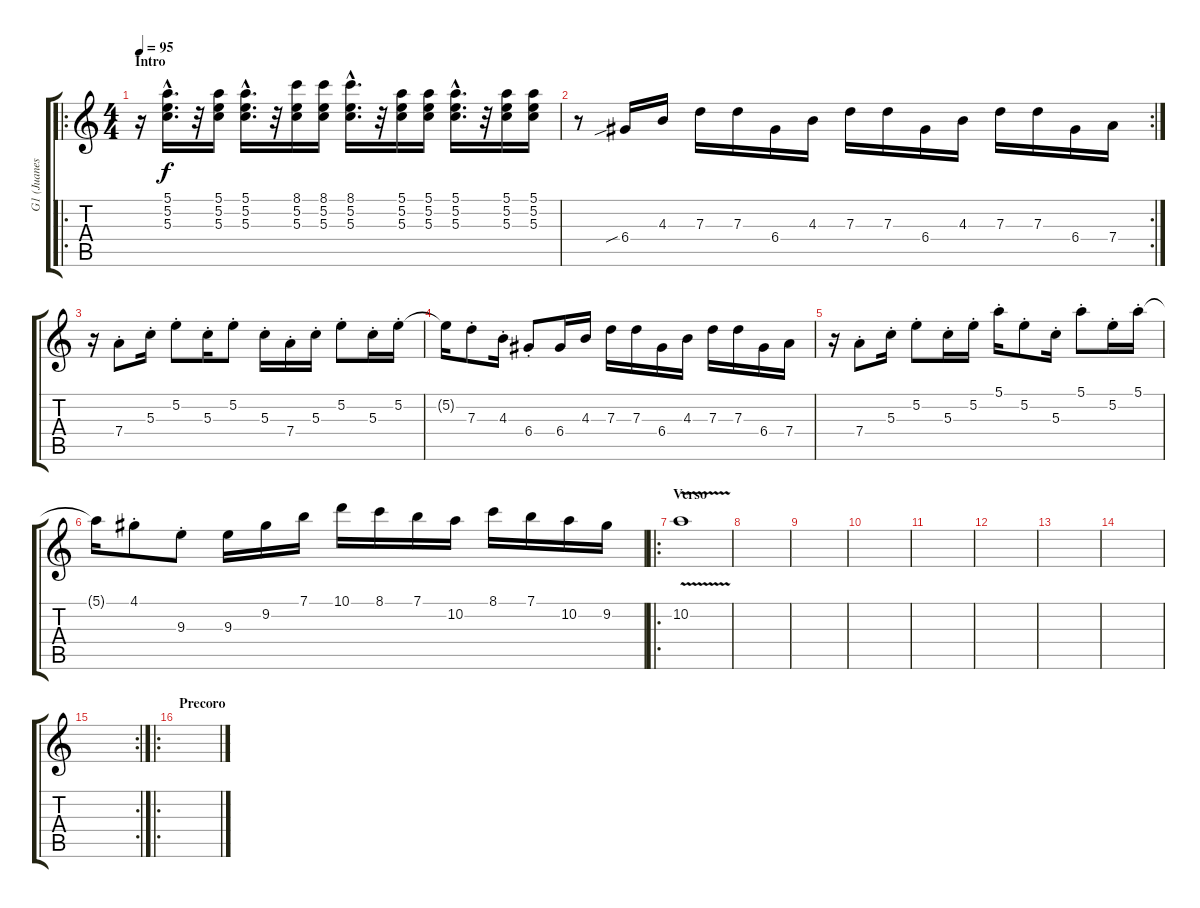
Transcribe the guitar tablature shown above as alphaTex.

\track ("G1 (Juanes)" "G1 (Juanes") {instrument overdrivenguitar}
\staff {score tabs}
\tuning (E4 B3 G3 D3 A2 E2) {hide}
\ro
\ts (4 4)
\section ("" "Intro")
\tempo 95
\clef g2
\ks c
r.16{dy f instrument overdrivenguitar} (5.1{hac} 5.2{hac} 5.3{hac}).16{d} r.32 (5.1 5.2 5.3).16 (5.1{hac} 5.2{hac} 5.3{hac}).16{d} r.32 (8.1 5.2 5.3).16 (8.1 5.2 5.3).16 (8.1{hac} 5.2{hac} 5.3{hac}).16{d} r.32 (5.1 5.2 5.3).16 (5.1 5.2 5.3).16 (5.1{hac} 5.2{hac} 5.3{hac}).16{d} r.32 (5.1 5.2 5.3).16 (5.1 5.2 5.3).16 |
\rc 2
r.8 6.4{sib}.16 4.3.16 7.3.16 7.3.16 6.4.16 4.3.16 7.3.16 7.3.16 6.4.16 4.3.16 7.3.16 7.3.16 6.4.16 7.4.16 |
r.16 7.4{st}.8 5.3{st}.16 5.2{st}.8 5.3{st}.16 5.2{st}.8 5.3{st}.16 7.4{st}.16 5.3{st}.16 5.2{st}.8 5.3{st}.16 5.2{st}.16 |
5.2{t}.16 7.3{st}.8 4.3{st}.16 6.4{st}.8 6.4.16 4.3.16 7.3.16 7.3.16 6.4.16 4.3.16 7.3.16 7.3.16 6.4.16 7.4.16 |
r.16 7.4{st}.8 5.3{st}.16 5.2{st}.8 5.3{st}.16 5.2{st}.16 5.1{st}.16 5.2{st}.8 5.3{st}.16 5.1{st}.8 5.2{st}.16 5.1{st}.16 |
5.1{t}.16 4.1{st}.8 9.3{st}.8 9.3.16 9.2.16 7.1.16 10.1.16 8.1.16 7.1.16 10.2.16 8.1.16 7.1.16 10.2.16 9.2.16 |
\ro
\section ("" "Verso")
10.2{v}.1{volume 3} |
|
|
|
|
|
|
|
\rc 2
|
\ro
\section ("" "Precoro")
